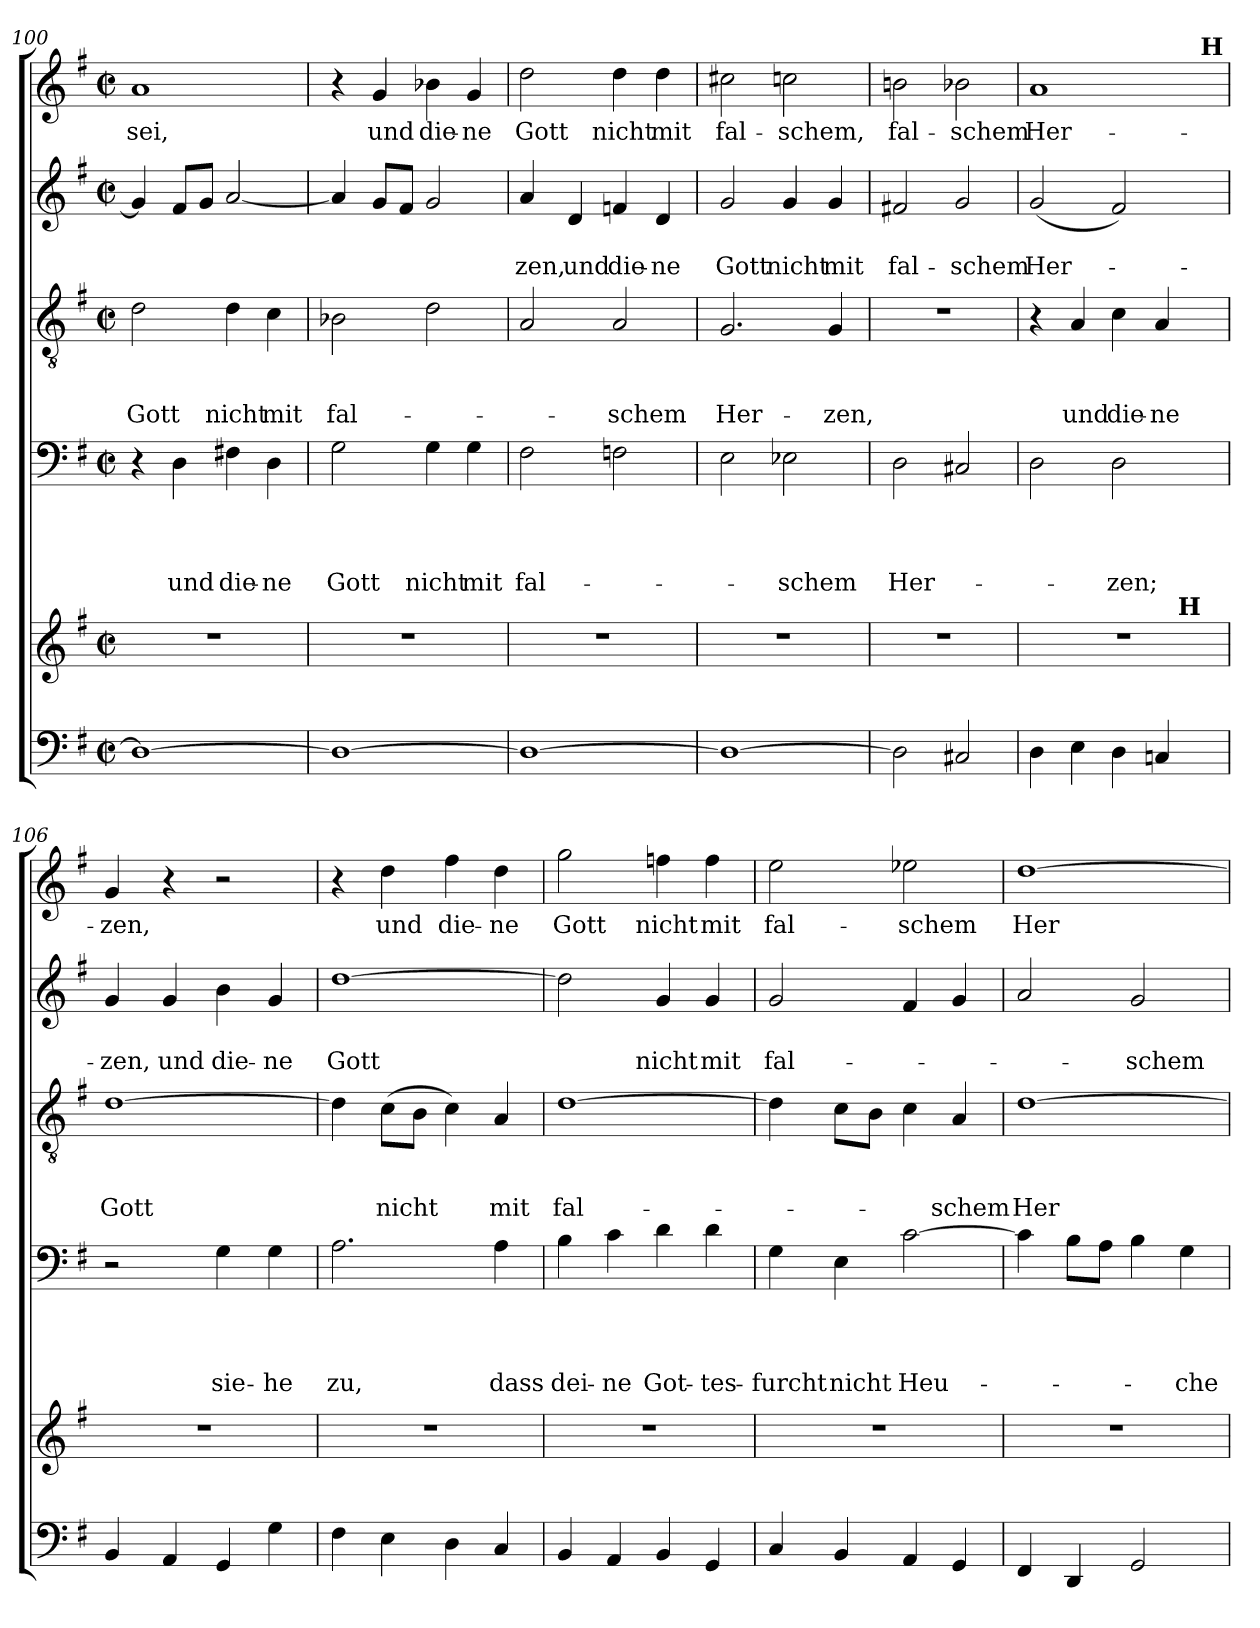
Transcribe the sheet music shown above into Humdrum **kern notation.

**kern	**kern	**kern	**text	**text	**text	**text	**kern	**text	**text	**text	**kern	**text	**text	**kern	**text
*part5	*part5	*part4	*part4	*part4	*part4	*part4	*part3	*part3	*part3	*part3	*part2	*part2	*part2	*part1	*part1
*staff6	*staff5	*staff4	*staff4	*staff4	*staff4	*staff4	*staff3	*staff3	*staff3	*staff3	*staff2	*staff2	*staff2	*staff1	*staff1
*clefF4	*clefG2	*clefF4	*	*	*	*	*clefGv2	*	*	*	*clefG2	*	*	*clefG2	*
*k[f#]	*k[f#]	*k[f#]	*	*	*	*	*k[f#]	*	*	*	*k[f#]	*	*	*k[f#]	*
*G:	*G:	*G:	*	*	*	*	*G:	*	*	*	*G:	*	*	*G:	*
*M2/2	*M2/2	*M2/2	*	*	*	*	*M2/2	*	*	*	*M2/2	*	*	*M2/2	*
*met(c|)	*met(c|)	*met(c|)	*	*	*	*	*met(c|)	*	*	*	*met(c|)	*	*	*met(c|)	*
=100	=100	=100	=100	=100	=100	=100	=100	=100	=100	=100	=100	=100	=100	=100	=100
!	!	!	!	!	!	!	!	!	!	!LO:LY:b	!	!	!	!	!LO:LY:b
1D_	1r	4r	.	.	.	.	2d\	.	.	Gott	4g/]	.	.	1a	sei,
!	!	!	!	!	!	!LO:LY:b	!	!	!	!	!	!	!	!	!
.	.	4D\	.	.	.	und	.	.	.	.	8f#/L	.	.	.	.
.	.	.	.	.	.	.	.	.	.	.	8g/J	.	.	.	.
!	!	!	!	!	!	!LO:LY:b	!	!	!	!LO:LY:b	!	!	!	!	!
.	.	4F#X\	.	.	.	die-	4d\	.	.	nicht	[<2a/	.	.	.	.
!	!	!	!	!	!	!LO:LY:b	!	!	!	!LO:LY:b	!	!	!	!	!
.	.	4D\	.	.	.	-ne	4c\	.	.	mit	.	.	.	.	.
=101	=101	=101	=101	=101	=101	=101	=101	=101	=101	=101	=101	=101	=101	=101	=101
!	!	!	!	!	!	!LO:LY:b	!	!	!	!LO:LY:b	!	!	!	!	!
1D_	1r	2G\	.	.	.	Gott	2B-X\	.	.	fal-	4a/]	.	.	4r	.
!	!	!	!	!	!	!	!	!	!	!	!	!	!	!	!LO:LY:b
.	.	.	.	.	.	.	.	.	.	.	8g/L	.	.	4g/	und
.	.	.	.	.	.	.	.	.	.	.	8f#/J	.	.	.	.
!	!	!	!	!	!	!LO:LY:b	!	!	!	!	!	!	!	!	!LO:LY:b
.	.	4G\	.	.	.	nicht	2d\	.	.	.	2g/	.	.	4b-X\	die-
!	!	!	!	!	!	!LO:LY:b	!	!	!	!	!	!	!	!	!LO:LY:b
.	.	4G\	.	.	.	mit	.	.	.	.	.	.	.	4g/	-ne
!!LO:LB:g=z
=102	=102	=102	=102	=102	=102	=102	=102	=102	=102	=102	=102	=102	=102	=102	=102
!	!	!	!	!	!	!LO:LY:b	!	!	!	!	!	!	!LO:LY:b	!	!LO:LY:b
1D_	1r	2F#\	.	.	.	fal-	2A/	.	.	.	4a/	.	-zen,	2dd\	Gott
!	!	!	!	!	!	!	!	!	!	!	!	!	!LO:LY:b	!	!
.	.	.	.	.	.	.	.	.	.	.	4d/	.	und	.	.
!	!	!	!	!	!	!	!	!	!	!LO:LY:b	!	!	!LO:LY:b	!	!LO:LY:b
.	.	2Fn\	.	.	.	.	2A/	.	.	-schem	4fn/	.	die-	4dd\	nicht
!	!	!	!	!	!	!	!	!	!	!	!	!	!LO:LY:b	!	!LO:LY:b
.	.	.	.	.	.	.	.	.	.	.	4d/	.	-ne	4dd\	mit
=103	=103	=103	=103	=103	=103	=103	=103	=103	=103	=103	=103	=103	=103	=103	=103
!	!	!	!	!	!	!	!	!	!	!LO:LY:b	!	!	!LO:LY:b	!	!LO:LY:b
1D_	1r	2E\	.	.	.	.	2.G/	.	.	Her-	2g/	.	Gott	2cc#X\	fal-
!	!	!	!	!	!	!LO:LY:b	!	!	!	!	!	!	!LO:LY:b	!	!LO:LY:b
.	.	2E-X\	.	.	.	-schem	.	.	.	.	4g/	.	nicht	2ccn\	-schem,
!	!	!	!	!	!	!	!	!	!	!LO:LY:b	!	!	!LO:LY:b	!	!
.	.	.	.	.	.	.	4G/	.	.	-zen,	4g/	.	mit	.	.
=104	=104	=104	=104	=104	=104	=104	=104	=104	=104	=104	=104	=104	=104	=104	=104
!	!	!	!	!	!	!LO:LY:b	!	!	!	!	!	!	!LO:LY:b	!	!LO:LY:b
2D\]	1r	2D\	.	.	.	Her-	1r	.	.	.	2f#X/	.	fal-	2bn\	fal-
!	!	!	!	!	!	!	!	!	!	!	!	!	!LO:LY:b	!	!LO:LY:b:rj
2C#X/	.	2C#X/	.	.	.	.	.	.	.	.	2g/	.	-schem	2b-X\	-schem
=105	=105	=105	=105	=105	=105	=105	=105	=105	=105	=105	=105	=105	=105	=105	=105
!	!	!	!	!	!	!	!	!	!	!	!	!	!LO:LY:b	!	!LO:LY:b
*	*^	*	*	*	*	*	*	*	*	*	*	*	*	*^	*
4D\	1r	2ryy	2D\	.	.	.	.	4r	.	.	.	(<2g/	.	Her-	1a	2ryy	Her-
!	!	!	!	!	!	!	!	!	!	!	!LO:LY:b	!	!	!	!	!	!
4E\	.	.	.	.	.	.	.	4A/	.	.	und	.	.	.	.	.	.
!	!	!	!	!	!	!	!LO:LY:b	!	!	!	!LO:LY:b	!	!	!	!	!	!
4D\	.	4ryy	2D\	.	.	.	-zen;	4c\	.	.	die-	2f#/)	.	.	.	4ryy	.
!	!	!	!	!	!	!	!	!	!	!	!LO:LY:b:rj	!	!	!	!	!	!
4Cn/	.	16.ryy	.	.	.	.	.	4A/	.	.	-ne	.	.	.	.	8ryy	.
!	!	!LO:TX:a:B:t=H	!	!	!	!	!	!	!	!	!	!	!	!	!	!	!
.	.	8ryy	.	.	.	.	.	.	.	.	.	.	.	.	.	.	.
.	.	.	.	.	.	.	.	.	.	.	.	.	.	.	.	32ryy	.
!	!	!	!	!	!	!	!	!	!	!	!	!	!	!	!	!LO:TX:a:B:t=H	!
.	.	.	.	.	.	.	.	.	.	.	.	.	.	.	.	16.ryy	.
.	.	32ryy	.	.	.	.	.	.	.	.	.	.	.	.	.	.	.
=106	=106	=106	=106	=106	=106	=106	=106	=106	=106	=106	=106	=106	=106	=106	=106	=106	=106
!	!	!	!	!	!	!	!	!	!	!	!LO:LY:b	!	!	!LO:LY:b	!	!	!LO:LY:b
*	*v	*v	*	*	*	*	*	*	*	*	*	*	*	*	*v	*v	*
4BB/	1r	2r	.	.	.	.	[>1d	.	.	Gott	4g/	.	-zen,	4g/	-zen,
!	!	!	!	!	!	!	!	!	!	!	!	!	!LO:LY:b	!	!
4AA/	.	.	.	.	.	.	.	.	.	.	4g/	.	und	4r	.
!	!	!	!	!	!	!LO:LY:b	!	!	!	!	!	!	!LO:LY:b	!	!
4GG/	.	4G\	.	.	.	sie-	.	.	.	.	4b\	.	die-	2r	.
!	!	!	!	!	!	!LO:LY:b:rj	!	!	!	!	!	!	!LO:LY:b:rj	!	!
4G\	.	4G\	.	.	.	-he	.	.	.	.	4g/	.	-ne	.	.
=107	=107	=107	=107	=107	=107	=107	=107	=107	=107	=107	=107	=107	=107	=107	=107
!	!	!	!	!	!	!LO:LY:b	!	!	!	!	!	!	!LO:LY:b	!	!
4F#\	1r	2.A\	.	.	.	zu,	4d\]	.	.	.	[>1dd	.	Gott	4r	.
!	!	!	!	!	!	!	!	!	!	!LO:LY:b	!	!	!	!	!LO:LY:b
4E\	.	.	.	.	.	.	(>8c\L	.	.	nicht	.	.	.	4dd\	und
.	.	.	.	.	.	.	8B\J	.	.	.	.	.	.	.	.
!	!	!	!	!	!	!	!	!	!	!	!	!	!	!	!LO:LY:b
4D\	.	.	.	.	.	.	4c\)	.	.	.	.	.	.	4ff#\	die-
!	!	!	!	!	!	!LO:LY:b	!	!	!	!LO:LY:b	!	!	!	!	!LO:LY:b:rj
4C/	.	4A\	.	.	.	dass	4A/	.	.	mit	.	.	.	4dd\	-ne
=108	=108	=108	=108	=108	=108	=108	=108	=108	=108	=108	=108	=108	=108	=108	=108
!	!	!	!	!	!	!LO:LY:b	!	!	!	!LO:LY:b	!	!	!	!	!LO:LY:b
4BB/	1r	4B\	.	.	.	dei-	[>1d	.	.	fal-	2dd\]	.	.	2gg\	Gott
!	!	!	!	!	!	!LO:LY:b:rj	!	!	!	!	!	!	!	!	!
4AA/	.	4c\	.	.	.	-ne	.	.	.	.	.	.	.	.	.
!	!	!	!	!	!	!LO:LY:b	!	!	!	!	!	!	!LO:LY:b	!	!LO:LY:b
4BB/	.	4d\	.	.	.	Got-	.	.	.	.	4g/	.	nicht	4ffn\	nicht
!	!	!	!	!	!	!LO:LY:b	!	!	!	!	!	!	!LO:LY:b	!	!LO:LY:b
4GG/	.	4d\	.	.	.	-tes-	.	.	.	.	4g/	.	mit	4ff\	mit
!!LO:PB:g=z
=109	=109	=109	=109	=109	=109	=109	=109	=109	=109	=109	=109	=109	=109	=109	=109
!	!	!	!	!	!	!LO:LY:b	!	!	!	!	!	!	!LO:LY:b	!	!LO:LY:b
4C/	1r	4G\	.	.	.	-furcht	4d\]	.	.	.	2g/	.	fal-	2ee\	fal-
!	!	!	!	!	!	!LO:LY:b	!	!	!	!	!	!	!	!	!
4BB/	.	4E\	.	.	.	nicht	8c\L	.	.	.	.	.	.	.	.
.	.	.	.	.	.	.	8B\J	.	.	.	.	.	.	.	.
!	!	!	!	!	!	!LO:LY:b	!	!	!	!	!	!	!	!	!LO:LY:b
4AA/	.	[>2c\	.	.	.	Heu-	4c\	.	.	.	4f#/	.	.	2ee-X\	-schem
!	!	!	!	!	!	!	!	!	!	!LO:LY:b	!	!	!	!	!
4GG/	.	.	.	.	.	.	4A/	.	.	-schem	4g/	.	.	.	.
=110	=110	=110	=110	=110	=110	=110	=110	=110	=110	=110	=110	=110	=110	=110	=110
!	!	!	!	!	!	!	!	!	!	!LO:LY:b	!	!	!	!	!LO:LY:b
4FF#/	1r	4c\]	.	.	.	.	[>1d	.	.	Her-	2a/	.	.	[>1dd	Her-
4DD/	.	8B\L	.	.	.	.	.	.	.	.	.	.	.	.	.
.	.	8A\J	.	.	.	.	.	.	.	.	.	.	.	.	.
!	!	!	!	!	!	!	!	!	!	!	!	!	!LO:LY:b	!	!
2GG/	.	4B\	.	.	.	.	.	.	.	.	2g/	.	-schem	.	.
!	!	!	!	!	!	!LO:LY:b	!	!	!	!	!	!	!	!	!
.	.	4G\	.	.	.	-che-	.	.	.	.	.	.	.	.	.
=	=	=	=	=	=	=	=	=	=	=	=	=	=	=	=
*-	*-	*-	*-	*-	*-	*-	*-	*-	*-	*-	*-	*-	*-	*-	*-
